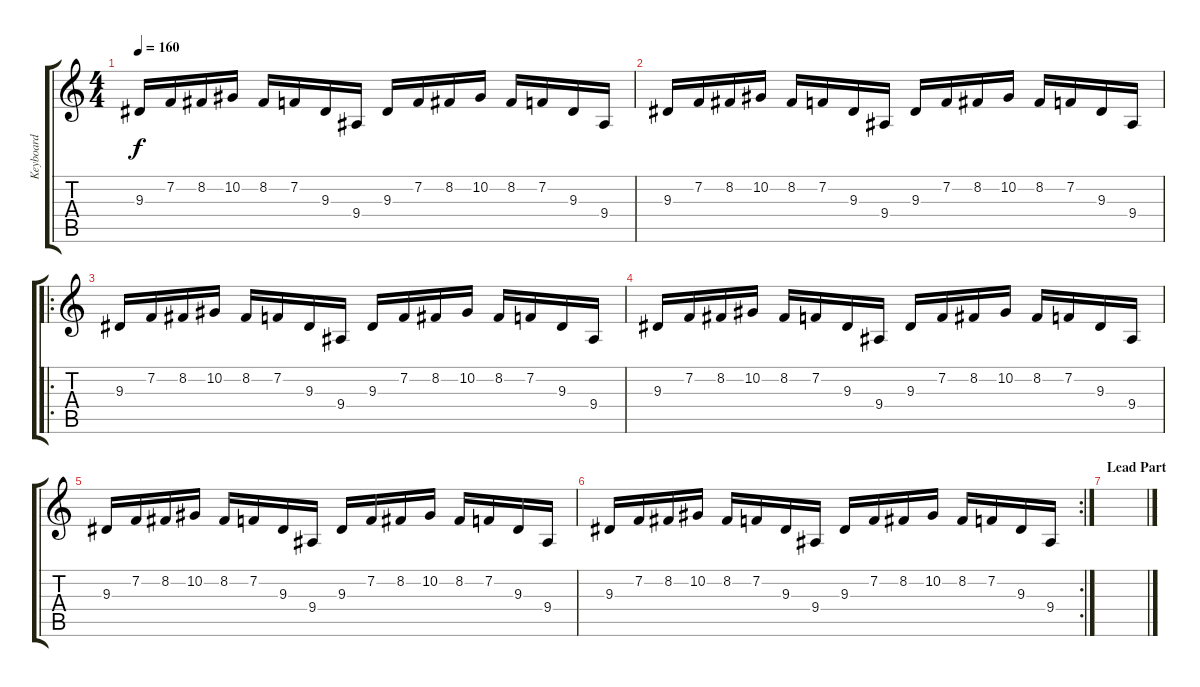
\track ("Keyboard" "Keyboard") {instrument stringensemble1}
\staff {score tabs}
\tuning (Eb4 Bb3 Gb3 Db3 Ab2 Eb2) {hide}
\ts (4 4)
\tempo 160
\clef g2
\ks c
9.3.16{dy f volume 4} 7.2.16 8.2.16 10.2.16 8.2.16 7.2.16 9.3.16 9.4.16 9.3.16 7.2.16 8.2.16 10.2.16 8.2.16 7.2.16 9.3.16 9.4.16 |
9.3.16 7.2.16 8.2.16 10.2.16 8.2.16 7.2.16 9.3.16 9.4.16 9.3.16 7.2.16 8.2.16 10.2.16 8.2.16 7.2.16 9.3.16 9.4.16 |
\ro
9.3.16{volume 4} 7.2.16 8.2.16 10.2.16 8.2.16 7.2.16 9.3.16 9.4.16 9.3.16 7.2.16 8.2.16 10.2.16 8.2.16 7.2.16 9.3.16 9.4.16 |
9.3.16 7.2.16 8.2.16 10.2.16 8.2.16 7.2.16 9.3.16 9.4.16 9.3.16 7.2.16 8.2.16 10.2.16 8.2.16 7.2.16 9.3.16 9.4.16 |
9.3.16{volume 4} 7.2.16 8.2.16 10.2.16 8.2.16 7.2.16 9.3.16 9.4.16 9.3.16 7.2.16 8.2.16 10.2.16 8.2.16 7.2.16 9.3.16 9.4.16 |
\rc 2
9.3.16 7.2.16 8.2.16 10.2.16 8.2.16 7.2.16 9.3.16 9.4.16 9.3.16 7.2.16 8.2.16 10.2.16 8.2.16 7.2.16 9.3.16 9.4.16 |
\section ("" "Lead Part")
